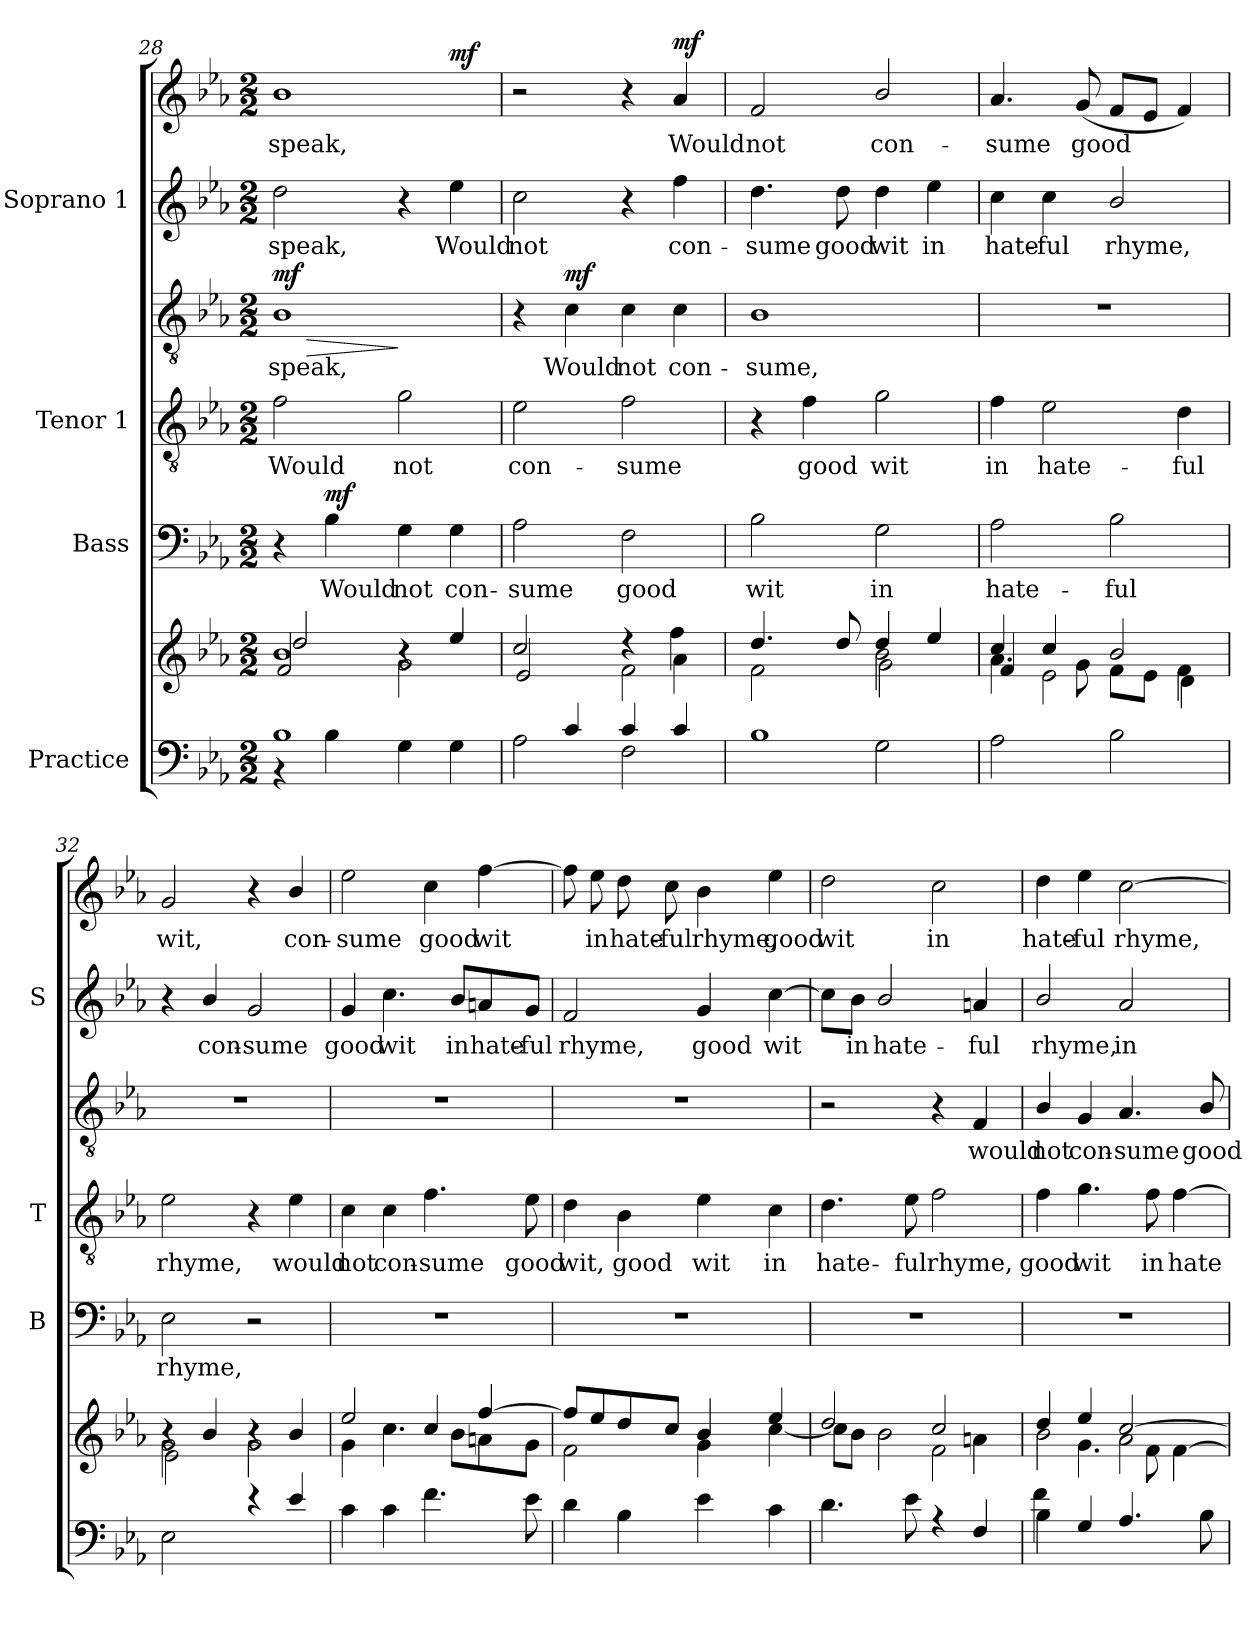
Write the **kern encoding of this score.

**kern	**kern	**kern	**text	**dynam	**kern	**text	**kern	**text	**dynam	**kern	**text	**kern	**text	**dynam
*part4	*part4	*part3	*part3	*part3	*part2	*part2	*part2	*part2	*part2	*part1	*part1	*part1	*part1	*part1
*staff7	*staff6	*staff5	*staff5	*staff5	*staff4	*staff4	*staff3	*staff3	*staff3/4	*staff2	*staff2	*staff1	*staff1	*staff1/2
*I"Practice	*	*I"Bass	*	*	*I"Tenor 1	*	*	*	*	*I"Soprano 1	*	*	*	*
*	*	*I'B	*	*	*I'T	*	*	*	*	*I'S	*	*	*	*
*clefF4	*clefG2	*clefF4	*	*	*clefGv2	*	*clefGv2	*	*	*clefG2	*	*clefG2	*	*
*k[b-e-a-]	*k[b-e-a-]	*k[b-e-a-]	*	*	*k[b-e-a-]	*	*k[b-e-a-]	*	*	*k[b-e-a-]	*	*k[b-e-a-]	*	*
*E-:	*E-:	*E-:	*	*	*E-:	*	*E-:	*	*	*E-:	*	*E-:	*	*
*M2/2	*M2/2	*M2/2	*	*	*M2/2	*	*M2/2	*	*	*M2/2	*	*M2/2	*	*
=28	=28	=28	=28	=28	=28	=28	=28	=28	=28	=28	=28	=28	=28	=28
*^	*^	*	*	*	*	*	*	*	*	*	*	*	*	*
*	*	*	*^	*	*	*	*	*	*	*	*	*	*	*	*	*
!	!	!	!	!	!	!	!	!	!LO:LY:b	!	!LO:LY:b	!LO:HP:b	!	!LO:LY:b	!	!LO:LY:b	!
!	!	!	!	!	!	!	!	!	!	!	!	!LO:DY:n=1:b=2	!	!	!	!	!
1B-	4r	1b-	2dd/	2f/	4r	.	.	2f\	Would	1B-	speak,	> mf	2dd\	speak,	1b-	speak,	.
!	!	!	!	!	!	!LO:LY:b	!LO:DY:b	!	!	!	!	!	!	!	!	!	!
.	4B-\	.	.	.	4B-\	Would	mf	.	.	.	.	.	.	.	.	.	.
!	!	!	!	!	!	!LO:LY:b	!	!	!LO:LY:b	!	!	!	!	!	!	!	!
.	4G\	.	4r	2g\	4G\	not	.	2g\	not	.	.	]	4r	.	.	.	.
!	!	!	!	!	!	!LO:LY:b	!	!	!	!	!	!	!	!LO:LY:b	!	!	!LO:DY:b=2
.	4G\	.	4ee-/	.	4G\	con-	.	.	.	.	.	.	4ee-\	Would	.	.	mf
=29	=29	=29	=29	=29	=29	=29	=29	=29	=29	=29	=29	=29	=29	=29	=29	=29	=29
!	!	!	!	!	!	!LO:LY:b	!	!	!LO:LY:b	!	!	!	!	!LO:LY:b	!	!	!
4ryy	2A-\	2ryy	2cc/	2e-/	2A-\	-sume	.	2e-\	-con-	4r	.	.	2cc\	not	2r	.	.
!	!	!	!	!	!	!	!	!	!	!	!LO:LY:b	!LO:DY:b	!	!	!	!	!
4c/	.	.	.	.	.	.	.	.	.	4c\	Would	mf	.	.	.	.	.
!	!	!	!	!	!	!LO:LY:b	!	!	!LO:LY:b	!	!LO:LY:b	!	!	!	!	!	!
4c/	2F\	4r	4ryy	2f\	2F\	good	.	2f\	-sume	4c\	not	.	4r	.	4r	.	.
!	!	!	!	!	!	!	!	!	!	!	!LO:LY:b	!	!	!LO:LY:b	!	!LO:LY:b	!LO:DY:b
4c/	.	4a-\	4ff\	.	.	.	.	.	.	4c\	con-	.	4ff\	con-	4a-/	Would	mf
!!LO:PB:g=z
=30	=30	=30	=30	=30	=30	=30	=30	=30	=30	=30	=30	=30	=30	=30	=30	=30	=30
*	*^	*	*	*	*	*	*	*	*	*	*	*	*	*	*	*	*
!	!	!	!	!	!	!	!LO:LY:b	!	!	!	!	!LO:LY:b	!	!	!LO:LY:b	!	!LO:LY:b	!
1B-	4ryy	2B-\yy	2f\	4.dd/	2ryy	2B-\	wit	.	4r	.	1B-	sume,	.	4.dd\	-sume	2f/	-not	.
!	!	!	!	!	!	!	!	!	!	!LO:LY:b	!	!	!	!	!	!	!	!
.	4f\yy	.	.	.	.	.	.	.	4f\	good	.	.	.	.	.	.	.	.
!	!	!	!	!	!	!	!	!	!	!	!	!	!	!	!LO:LY:b	!	!	!
.	.	.	.	8dd/	.	.	.	.	.	.	.	.	.	8dd\	good	.	.	.
!	!	!	!	!	!	!	!LO:LY:b	!	!	!LO:LY:b	!	!	!	!	!LO:LY:b	!	!LO:LY:b	!
.	2ryy	2G\	2b-\	4dd/	2g\	2G\	in	.	2g\	wit	.	.	.	4dd\	wit	2b-/	con-	.
!	!	!	!	!	!	!	!	!	!	!	!	!	!	!	!LO:LY:b	!	!	!
.	.	.	.	4ee-/	.	.	.	.	.	.	.	.	.	4ee-\	in	.	.	.
*	*v	*v	*	*	*	*	*	*	*	*	*	*	*	*	*	*	*	*
=31	=31	=31	=31	=31	=31	=31	=31	=31	=31	=31	=31	=31	=31	=31	=31	=31	=31
!	!	!	!	!	!	!LO:LY:b	!	!	!LO:LY:b	!	!	!	!	!LO:LY:b	!	!LO:LY:b	!
1ryy	2A-\	4.a-\	4cc/	4f/	2A-\	hate-	.	4f\	in	1r	.	.	4cc\	hate-	4.a-/	sume	.
!	!	!	!	!	!	!	!	!	!LO:LY:b	!	!	!	!	!LO:LY:b	!	!	!
.	.	.	4cc/	2e-\	.	.	.	2e-\	hate-	.	.	.	4cc\	-ful	.	.	.
!	!	!	!	!	!	!	!	!	!	!	!	!	!	!	!	!LO:LY:b	!
.	.	8g\	.	.	.	.	.	.	.	.	.	.	.	.	(<8g/	good	.
!	!	!	!	!	!	!LO:LY:b	!	!	!	!	!	!	!	!LO:LY:b	!	!	!
.	2B-\	8f\L	2b-/	.	2B-\	-ful	.	.	.	.	.	.	2b-/	rhyme,	8f/L	.	.
.	.	8e-\J	.	.	.	.	.	.	.	.	.	.	.	.	8e-/J	.	.
!	!	!	!	!	!	!	!	!	!LO:LY:b	!	!	!	!	!	!	!	!
.	.	4f\	.	4d\	.	.	.	4d\	-ful	.	.	.	.	.	4f/)	.	.
=32	=32	=32	=32	=32	=32	=32	=32	=32	=32	=32	=32	=32	=32	=32	=32	=32	=32
*	*^	*	*	*	*	*	*	*	*	*	*	*	*	*	*	*	*
!	!	!	!	!	!	!	!LO:LY:b	!	!	!LO:LY:b	!	!	!	!	!	!	!LO:LY:b	!
2.ryy	1ryy	2E-\	2g\	4r	2e-\	2E-\	rhyme,	.	2e-\	rhyme,	1r	.	.	4r	.	2g/	wit,	.
!	!	!	!	!	!	!	!	!	!	!	!	!	!	!	!LO:LY:b	!	!	!
.	.	.	.	4b-/	.	.	.	.	.	.	.	.	.	4b-/	-con-	.	.	.
!	!	!	!	!	!	!	!	!	!	!	!	!	!	!	!LO:LY:b	!	!	!
.	.	2ryy	4r	2g\	4rD	2r	.	.	4r	.	.	.	.	2g/	-sume	4r	.	.
!	!	!	!	!	!	!	!	!	!	!LO:LY:b	!	!	!	!	!	!	!LO:LY:b	!
4e-/	.	.	4b-/	.	4ryy	.	.	.	4e-\	would	.	.	.	.	.	4b-/	con-	.
=33	=33	=33	=33	=33	=33	=33	=33	=33	=33	=33	=33	=33	=33	=33	=33	=33	=33	=33
!	!	!	!	!	!	!	!	!	!	!LO:LY:b	!	!	!	!	!LO:LY:b	!	!LO:LY:b	!
*	*	*	*	*v	*v	*	*	*	*	*	*	*	*	*	*	*	*	*
1ryy	4c\	1ryy	2ee-/	4g\	1r	.	.	4c\	not	1r	.	.	4g/	good	2ee-\	sume	.
!	!	!	!	!	!	!	!	!	!LO:LY:b	!	!	!	!	!LO:LY:b	!	!	!
.	4c\	.	.	4.cc\	.	.	.	4c\	con-	.	.	.	4.cc\	wit	.	.	.
!	!	!	!	!	!	!	!	!	!LO:LY:b	!	!	!	!	!	!	!LO:LY:b	!
.	4.f\	.	4cc/	.	.	.	.	4.f\	-sume	.	.	.	.	.	4cc\	good	.
!	!	!	!	!	!	!	!	!	!	!	!	!	!	!LO:LY:b	!	!	!
.	.	.	.	8b-\L	.	.	.	.	.	.	.	.	8b-/L	in	.	.	.
!	!	!	!	!	!	!	!	!	!	!	!	!	!	!LO:LY:b	!	!LO:LY:b	!
.	.	.	[>4ff/	8an\	.	.	.	.	.	.	.	.	8an/	hate-	[4ff\	wit	.
!	!	!	!	!	!	!	!	!	!LO:LY:b	!	!	!	!	!LO:LY:b	!	!	!
.	8e-\	.	.	8g\J	.	.	.	8e-\	good	.	.	.	8g/J	-ful	.	.	.
!!LO:LB:g=z
=34	=34	=34	=34	=34	=34	=34	=34	=34	=34	=34	=34	=34	=34	=34	=34	=34	=34
!	!	!	!	!	!	!	!	!	!LO:LY:b	!	!	!	!	!LO:LY:b	!	!	!
1ryy	4d\	1ryy	8ff/L]	2f\	1r	.	.	4d\	wit,	1r	.	.	2f/	rhyme,	8ff\]	.	.
!	!	!	!	!	!	!	!	!	!	!	!	!	!	!	!	!LO:LY:b	!
.	.	.	8ee-/	.	.	.	.	.	.	.	.	.	.	.	8ee-\	in	.
!	!	!	!	!	!	!	!	!	!LO:LY:b	!	!	!	!	!	!	!LO:LY:b	!
.	4B-\	.	8dd/	.	.	.	.	4B-\	good	.	.	.	.	.	8dd\	hate-	.
!	!	!	!	!	!	!	!	!	!	!	!	!	!	!	!	!LO:LY:b	!
.	.	.	8cc/J	.	.	.	.	.	.	.	.	.	.	.	8cc\	-ful	.
!	!	!	!	!	!	!	!	!	!LO:LY:b	!	!	!	!	!LO:LY:b	!	!LO:LY:b	!
.	4e-\	.	4b-/	4g\	.	.	.	4e-\	wit	.	.	.	4g/	good	4b-\	rhyme,	.
!	!	!	!	!	!	!	!	!	!LO:LY:b	!	!	!	!	!LO:LY:b	!	!LO:LY:b	!
.	4c\	.	4ee-/	[<4cc\	.	.	.	4c\	in	.	.	.	[4cc\	wit	4ee-\	good	.
=35	=35	=35	=35	=35	=35	=35	=35	=35	=35	=35	=35	=35	=35	=35	=35	=35	=35
*	*	*	*	*^	*	*	*	*	*	*	*	*	*	*	*	*	*
!	!	!	!	!	!	!	!	!	!	!LO:LY:b	!	!	!	!	!	!	!LO:LY:b	!
2ryy	4.d\	1ryy	2dd/	8cc\L]	2ryy	1r	.	.	4.d\	hate-	2r	.	.	8cc\L]	.	2dd\	wit	.
!	!	!	!	!	!	!	!	!	!	!	!	!	!	!	!LO:LY:b	!	!	!
.	.	.	.	8b-\J	.	.	.	.	.	.	.	.	.	8b-\J	in	.	.	.
!	!	!	!	!	!	!	!	!	!	!	!	!	!	!	!LO:LY:b	!	!	!
.	.	.	.	2b-\	.	.	.	.	.	.	.	.	.	2b-/	hate-	.	.	.
!	!	!	!	!	!	!	!	!	!	!LO:LY:b	!	!	!	!	!	!	!	!
.	8e-\	.	.	.	.	.	.	.	8e-\	-ful	.	.	.	.	.	.	.	.
!	!	!	!	!	!	!	!	!	!	!LO:LY:b	!	!	!	!	!	!	!LO:LY:b	!
4r	2ryy	.	2cc/	.	2f\	.	.	.	2f\	rhyme,	4r	.	.	.	.	2cc\	in	.
!	!	!	!	!	!	!	!	!	!	!	!	!LO:LY:b	!	!	!LO:LY:b	!	!	!
4F/	.	.	.	4an\	.	.	.	.	.	.	4F/	would	.	4an/	-ful	.	.	.
=36	=36	=36	=36	=36	=36	=36	=36	=36	=36	=36	=36	=36	=36	=36	=36	=36	=36	=36
!	!	!	!	!	!	!	!	!	!	!LO:LY:b	!	!LO:LY:b	!	!	!LO:LY:b	!	!LO:LY:b	!
4B-\	4f\	1ryy	4dd/	2b-\	4ryy	1r	.	.	4f\	good	4B-/	not	.	2b-/	rhyme,	4dd\	hate-	.
!	!	!	!	!	!	!	!	!	!	!LO:LY:b	!	!LO:LY:b	!	!	!	!	!LO:LY:b	!
4G/	2.ryy	.	4ee-/	.	4.g\	.	.	.	4.g\	wit	4G/	con-	.	.	.	4ee-\	-ful	.
!	!	!	!	!	!	!	!	!	!	!	!	!LO:LY:b	!	!	!LO:LY:b	!	!LO:LY:b	!
4.A-/	.	.	[>2cc/	2a-i\	.	.	.	.	.	.	4.A-/	-sume	.	2a-i/	in	[2cc\	rhyme,	.
!	!	!	!	!	!	!	!	!	!	!LO:LY:b	!	!	!	!	!	!	!	!
.	.	.	.	.	8f\	.	.	.	8f\	in	.	.	.	.	.	.	.	.
!	!	!	!	!	!	!	!	!	!	!LO:LY:b	!	!	!	!	!	!	!	!
.	.	.	.	.	[<4f\	.	.	.	[4f\	hate­	.	.	.	.	.	.	.	.
!	!	!	!	!	!	!	!	!	!	!	!	!LO:LY:b	!	!	!	!	!	!
8B-\	.	.	.	.	.	.	.	.	.	.	8B-/	good	.	.	.	.	.	.
*v	*v	*v	*	*	*	*	*	*	*	*	*	*	*	*	*	*	*	*
*	*v	*v	*v	*	*	*	*	*	*	*	*	*	*	*	*	*
=	=	=	=	=	=	=	=	=	=	=	=	=	=	=
*-	*-	*-	*-	*-	*-	*-	*-	*-	*-	*-	*-	*-	*-	*-
